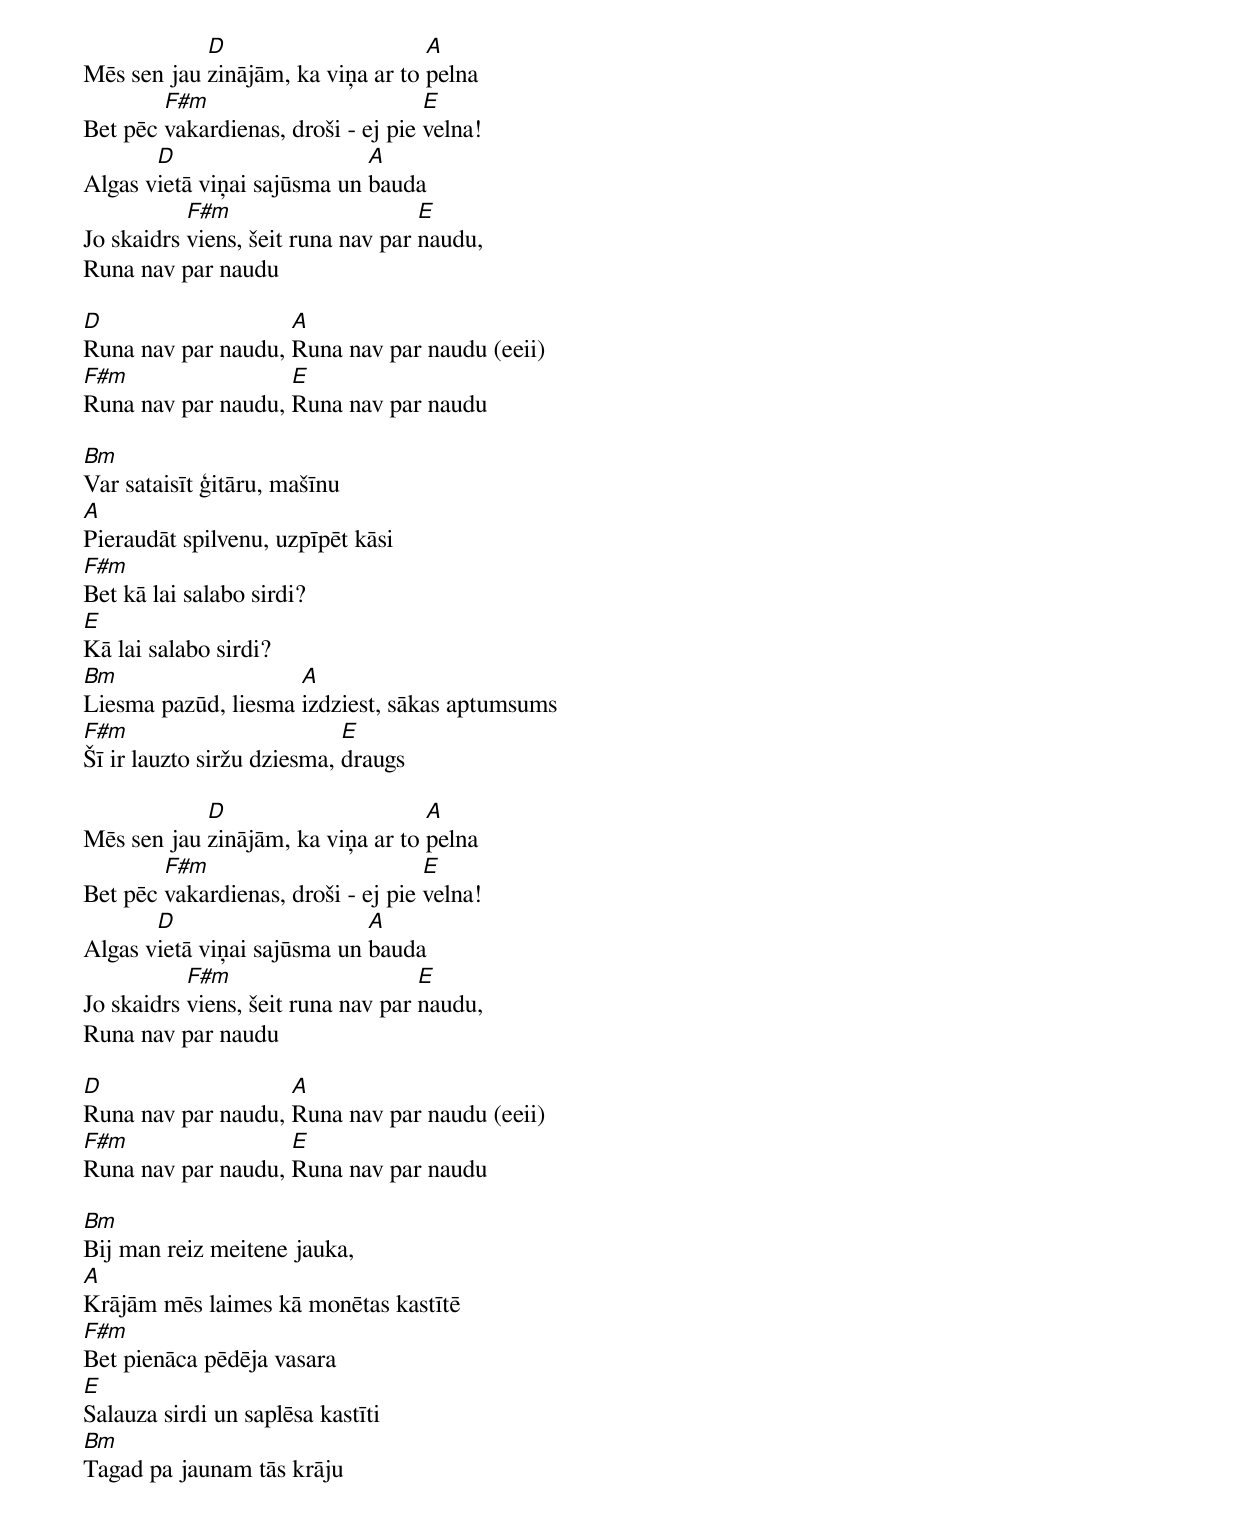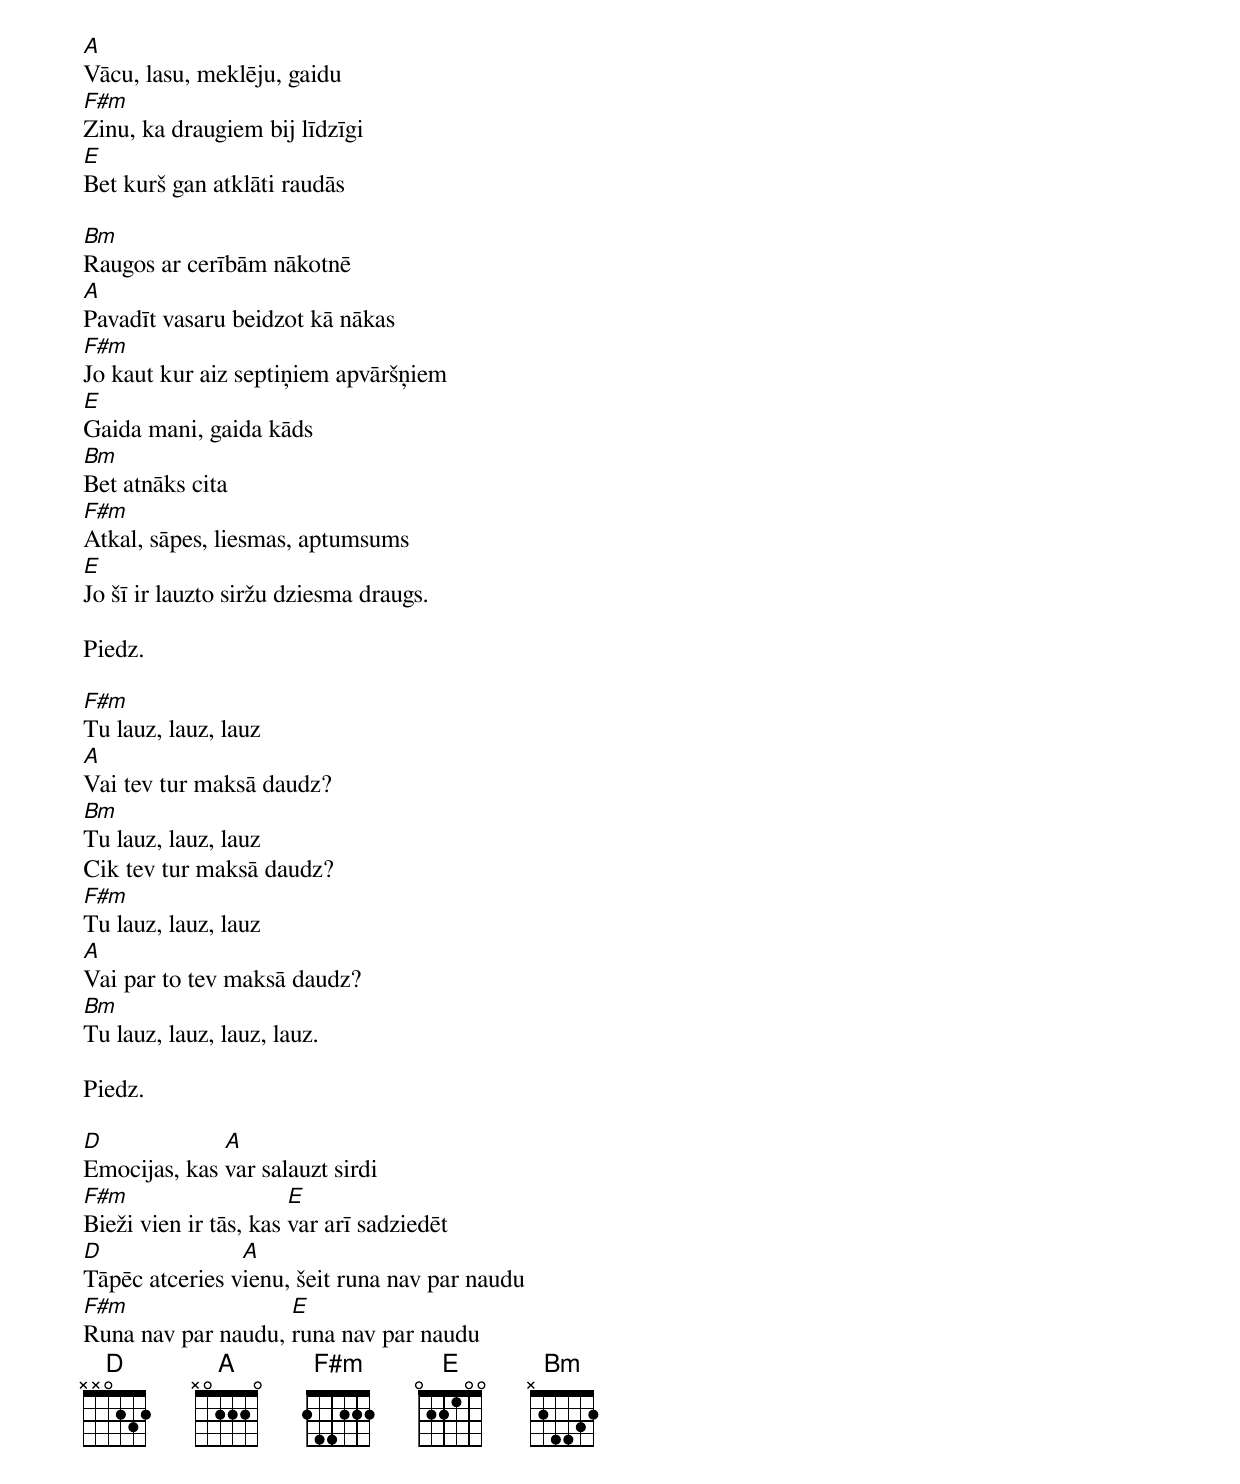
            D                      A
Mēs sen jau zinājām, ka viņa ar to pelna
        F#m                         E
Bet pēc vakardienas, droši - ej pie velna!
       D                     A
Algas vietā viņai sajūsma un bauda
           F#m                      E
Jo skaidrs viens, šeit runa nav par naudu,
Runa nav par naudu

D                   A
Runa nav par naudu, Runa nav par naudu (eeii)
F#m                 E
Runa nav par naudu, Runa nav par naudu

Bm
Var sataisīt ģitāru, mašīnu
A
Pieraudāt spilvenu, uzpīpēt kāsi
F#m
Bet kā lai salabo sirdi?
E
Kā lai salabo sirdi?
Bm                   A
Liesma pazūd, liesma izdziest, sākas aptumsums
F#m                         E
Šī ir lauzto siržu dziesma, draugs

            D                      A
Mēs sen jau zinājām, ka viņa ar to pelna
        F#m                         E
Bet pēc vakardienas, droši - ej pie velna!
       D                     A
Algas vietā viņai sajūsma un bauda
           F#m                      E
Jo skaidrs viens, šeit runa nav par naudu,
Runa nav par naudu

D                   A
Runa nav par naudu, Runa nav par naudu (eeii)
F#m                 E
Runa nav par naudu, Runa nav par naudu

Bm
Bij man reiz meitene jauka,
A
Krājām mēs laimes kā monētas kastītē
F#m
Bet pienāca pēdēja vasara
E
Salauza sirdi un saplēsa kastīti
Bm
Tagad pa jaunam tās krāju
A
Vācu, lasu, meklēju, gaidu
F#m
Zinu, ka draugiem bij līdzīgi
E
Bet kurš gan atklāti raudās

Bm
Raugos ar cerībām nākotnē
A
Pavadīt vasaru beidzot kā nākas
F#m
Jo kaut kur aiz septiņiem apvāršņiem
E
Gaida mani, gaida kāds
Bm
Bet atnāks cita
F#m
Atkal, sāpes, liesmas, aptumsums
E
Jo šī ir lauzto siržu dziesma draugs.

Piedz.

F#m
Tu lauz, lauz, lauz
A
Vai tev tur maksā daudz?
Bm
Tu lauz, lauz, lauz
Cik tev tur maksā daudz?
F#m
Tu lauz, lauz, lauz
A
Vai par to tev maksā daudz?
Bm
Tu lauz, lauz, lauz, lauz.

Piedz.

D             A
Emocijas, kas var salauzt sirdi
F#m                    E
Bieži vien ir tās, kas var arī sadziedēt
D               A
Tāpēc atceries vienu, šeit runa nav par naudu
F#m                 E
Runa nav par naudu, runa nav par naudu
